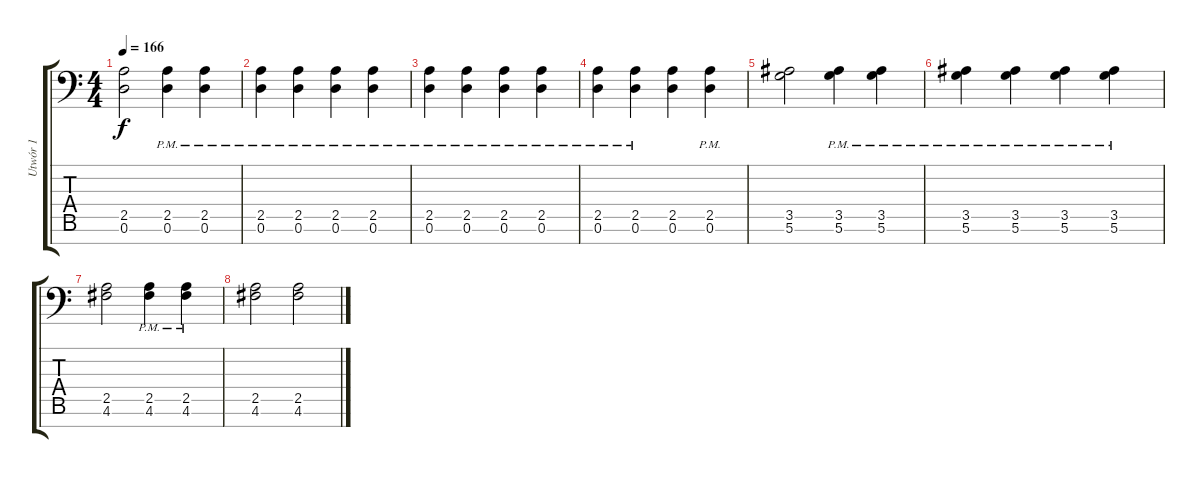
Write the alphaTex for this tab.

\track ("Utwór 1" "Utwór 1") {instrument distortionguitar}
\staff {score tabs}
\tuning (D4 A3 F3 C3 G2 D2 A1) {hide}
\ts (4 4)
\tempo 166
\clef f4
\ks c
(2.5 0.6).2{dy f} (2.5{pm} 0.6{pm}).4 (2.5{pm} 0.6{pm}).4 |
(2.5{pm} 0.6{pm}).4 (2.5{pm} 0.6{pm}).4 (2.5{pm} 0.6{pm}).4 (2.5{pm} 0.6{pm}).4 |
(2.5{pm} 0.6{pm}).4{volume 3} (2.5{pm} 0.6{pm}).4 (2.5{pm} 0.6{pm}).4 (2.5{pm} 0.6{pm}).4 |
(2.5{pm} 0.6{pm}).4 (2.5{pm} 0.6{pm}).4 (2.5 0.6).4 (2.5{pm} 0.6{pm}).4 |
(3.5 5.6).2 (3.5{pm} 5.6{pm}).4 (3.5{pm} 5.6{pm}).4 |
(3.5{pm} 5.6{pm}).4 (3.5{pm} 5.6{pm}).4 (3.5{pm} 5.6{pm}).4 (3.5{pm} 5.6{pm}).4 |
(2.5 4.6).2 (2.5{pm} 4.6{pm}).4{volume 0} (2.5{pm} 4.6{pm}).4 |
(2.5 4.6).2 (2.5 4.6).2
